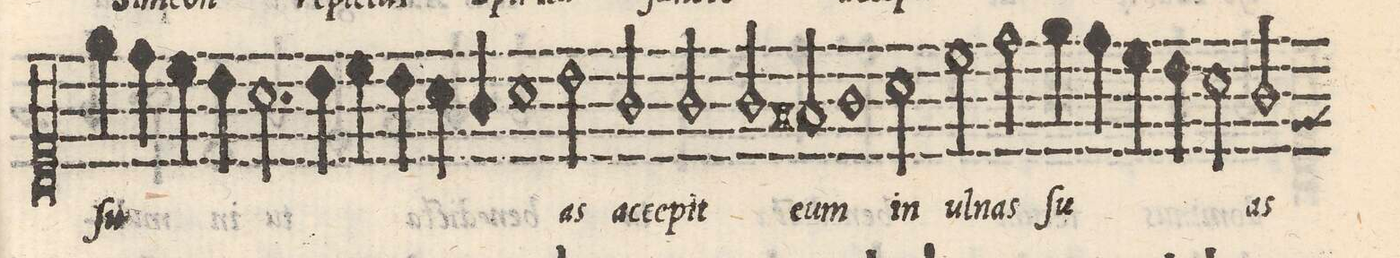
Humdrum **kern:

**kern	**text
*I"CANTVS	*
*clefC1	*
*k[]	*
*met(C|)	*
*M2/1	*
4ee\	ſu-
4dd\	.
4cc\	.
4b\	.
=32-	=32-
2.a\	.
4b\	.
4cc\	.
4b\	.
4a\	.
4g/	.
=33-	=33-
1a	.
2b\	-as
2g/	ac-
=34-	=34-
2g/	-ce-
2g/	-pit
2f#X/	e-
1g\	-um
=35-	=35-
2a\	in
2cc\	ul-
2dd\	-nas
=36-	=36-
4ee\	ſu-
4dd\	.
4cc\	.
4b\	.
2a\	.
2g/	-as
*custos:e	*
*-	*-
